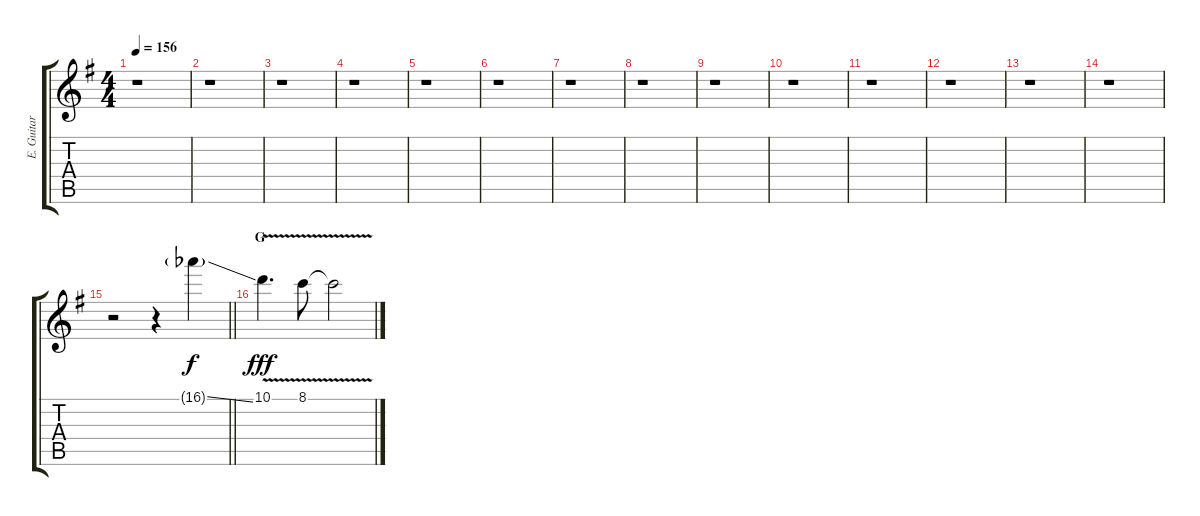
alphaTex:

\track ("E. Guitar I" "E. Guitar ") {instrument overdrivenguitar}
\staff {score tabs}
\tuning (E4 B3 G3 D3 A2 E2) {hide}
\ts (4 4)
\tempo 156
\clef g2
\ks g
r.1{dy f} |
r.1 |
r.1 |
r.1 |
r.1 |
r.1 |
r.1 |
r.1 |
r.1 |
r.1 |
r.1 |
r.1 |
r.1 |
r.1 |
\barLineRight lightlight
r.2 r.4 16.1{ss g acc b}.4 |
\section ("" "G")
10.1{v}.4{d dy fff} 8.1{v}.8 8.1{t}.2
